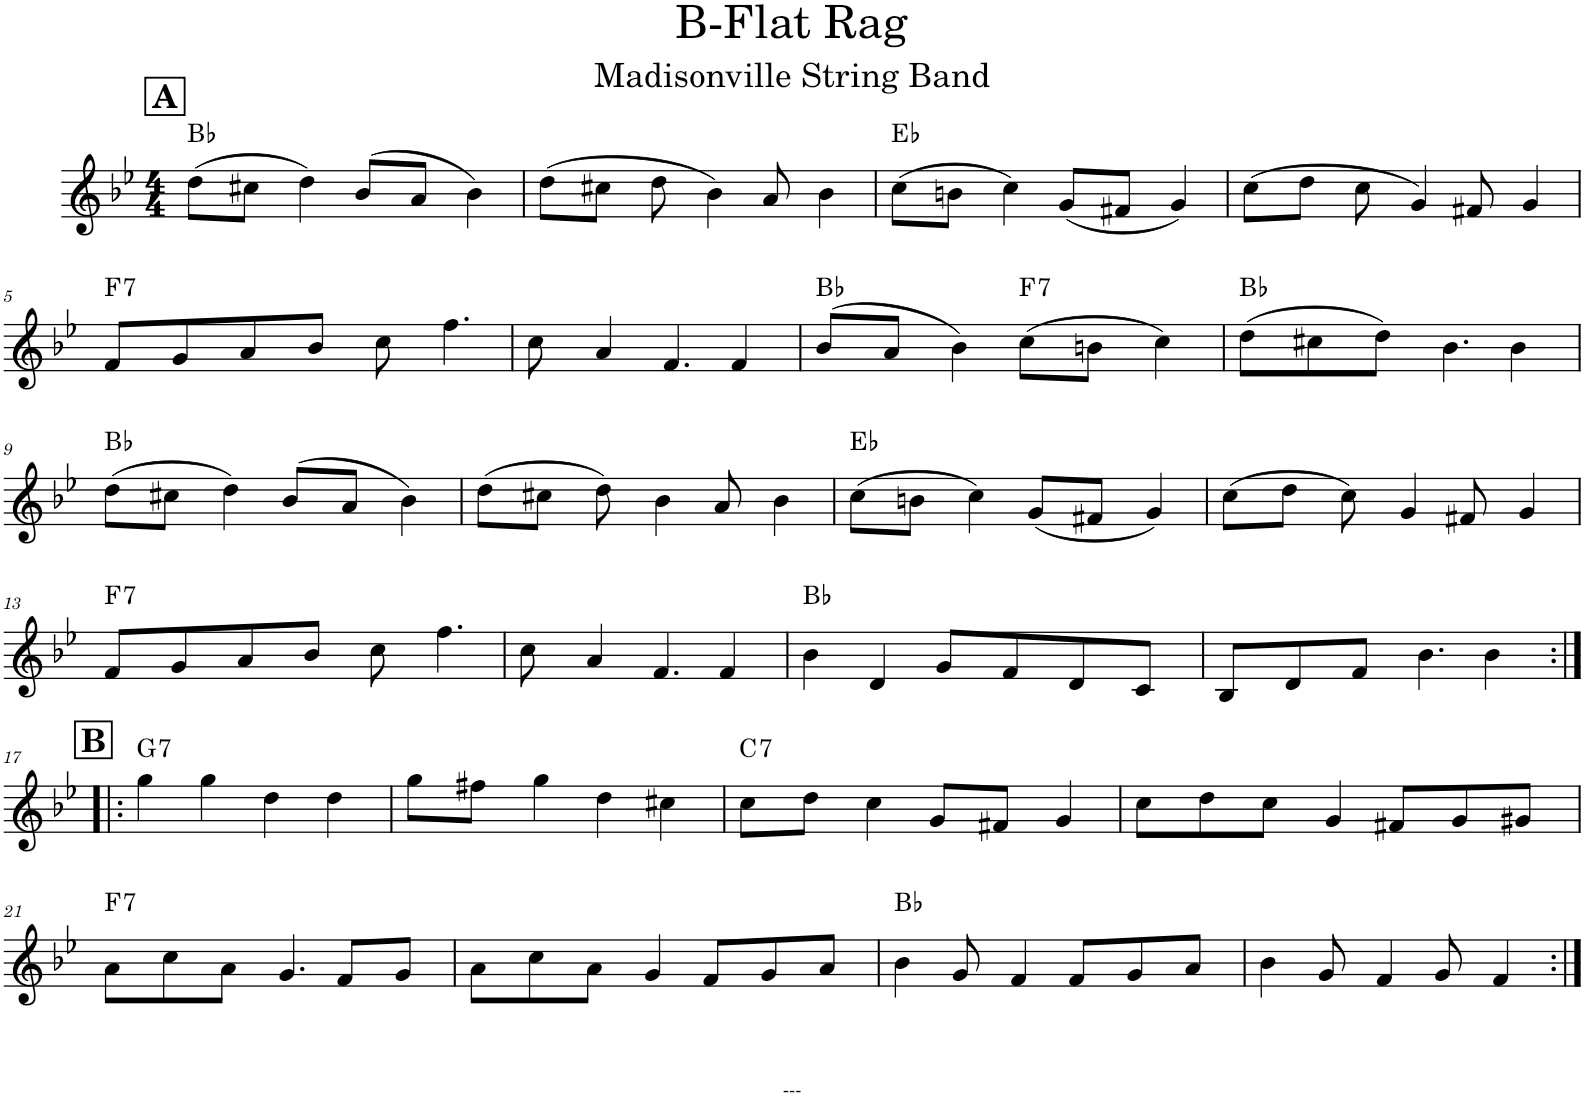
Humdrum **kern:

**kern	**harte
*part1	*part1
*staff1	*
*I"Mandolin	*
*clefG2	*
*k[b-e-]	*
*M4/4	*
!!LO:REH:place=s1:a:B:cj:fs=14:t=A
=1	=1
(8dd\L	Bb:maj
8cc#X\J	.
4dd\)	.
(8b-/L	.
8a/J	.
4b-\)	.
=2	=2
(8dd\L	.
8cc#X\J	.
8dd\	.
4b-\)	.
8a/	.
4b-\	.
=3	=3
(8cc\L	Eb:maj
8bn\J	.
4cc\)	.
(8g/L	.
8f#X/J	.
4g/)	.
=4	=4
(8cc\L	.
8dd\J	.
8cc\	.
4g/)	.
8f#X/	.
4g/	.
!!LO:LB:g=z
=5	=5
!	!LO:H:kt=7
8f/L	F:7
8g/	.
8a/	.
8b-/J	.
8cc\	.
4.ff\	.
=6	=6
8cc\	.
4a/	.
4.f/	.
4f/	.
=7	=7
(8b-/L	Bb:maj
8a/J	.
4b-\)	.
!	!LO:H:kt=7
(8cc\L	F:7
8bn\J	.
4cc\)	.
=8	=8
(8dd\L	Bb:maj
8cc#X\	.
8dd\J)	.
4.b-\	.
4b-\	.
!!LO:LB:g=z
=9	=9
(8dd\L	Bb:maj
8cc#X\J	.
4dd\)	.
(8b-/L	.
8a/J	.
4b-\)	.
=10	=10
(8dd\L	.
8cc#X\J	.
8dd\)	.
4b-\	.
8a/	.
4b-\	.
=11	=11
(8cc\L	Eb:maj
8bn\J	.
4cc\)	.
(8g/L	.
8f#X/J	.
4g/)	.
=12	=12
(8cc\L	.
8dd\J	.
8cc\)	.
4g/	.
8f#X/	.
4g/	.
!!LO:LB:g=z
=13	=13
!	!LO:H:kt=7
8f/L	F:7
8g/	.
8a/	.
8b-/J	.
8cc\	.
4.ff\	.
=14	=14
8cc\	.
4a/	.
4.f/	.
4f/	.
=15	=15
4b-\	Bb:maj
4d/	.
8g/L	.
8f/	.
8d/	.
8c/J	.
=16	=16
8B-/L	.
8d/	.
8f/J	.
4.b-\	.
4b-\	.
!!LO:LB:g=z
!!LO:REH:place=s1:a:B:cj:fs=14:t=B
=17:|!|:	=17:|!|:
!	!LO:H:kt=7
4gg\	G:7
4gg\	.
4dd\	.
4dd\	.
=18	=18
8gg\L	.
8ff#X\J	.
4gg\	.
4dd\	.
4cc#X\	.
=19	=19
!	!LO:H:kt=7
8cc\L	C:7
8dd\J	.
4cc\	.
8g/L	.
8f#X/J	.
4g/	.
=20	=20
8cc\L	.
8dd\	.
8cc\J	.
4g/	.
8f#X/L	.
8g/	.
8g#X/J	.
!!LO:LB:g=z
=21	=21
!	!LO:H:kt=7
8a\L	F:7
8cc\	.
8a\J	.
4.g/	.
8f/L	.
8g/J	.
=22	=22
8a\L	.
8cc\	.
8a\J	.
4g/	.
8f/L	.
8g/	.
8a/J	.
=23	=23
4b-\	Bb:maj
8g/	.
4f/	.
8f/L	.
8g/	.
8a/J	.
=24	=24
4b-\	.
8g/	.
4f/	.
8g/	.
4f/	.
=:|!	=:|!
*-	*-
